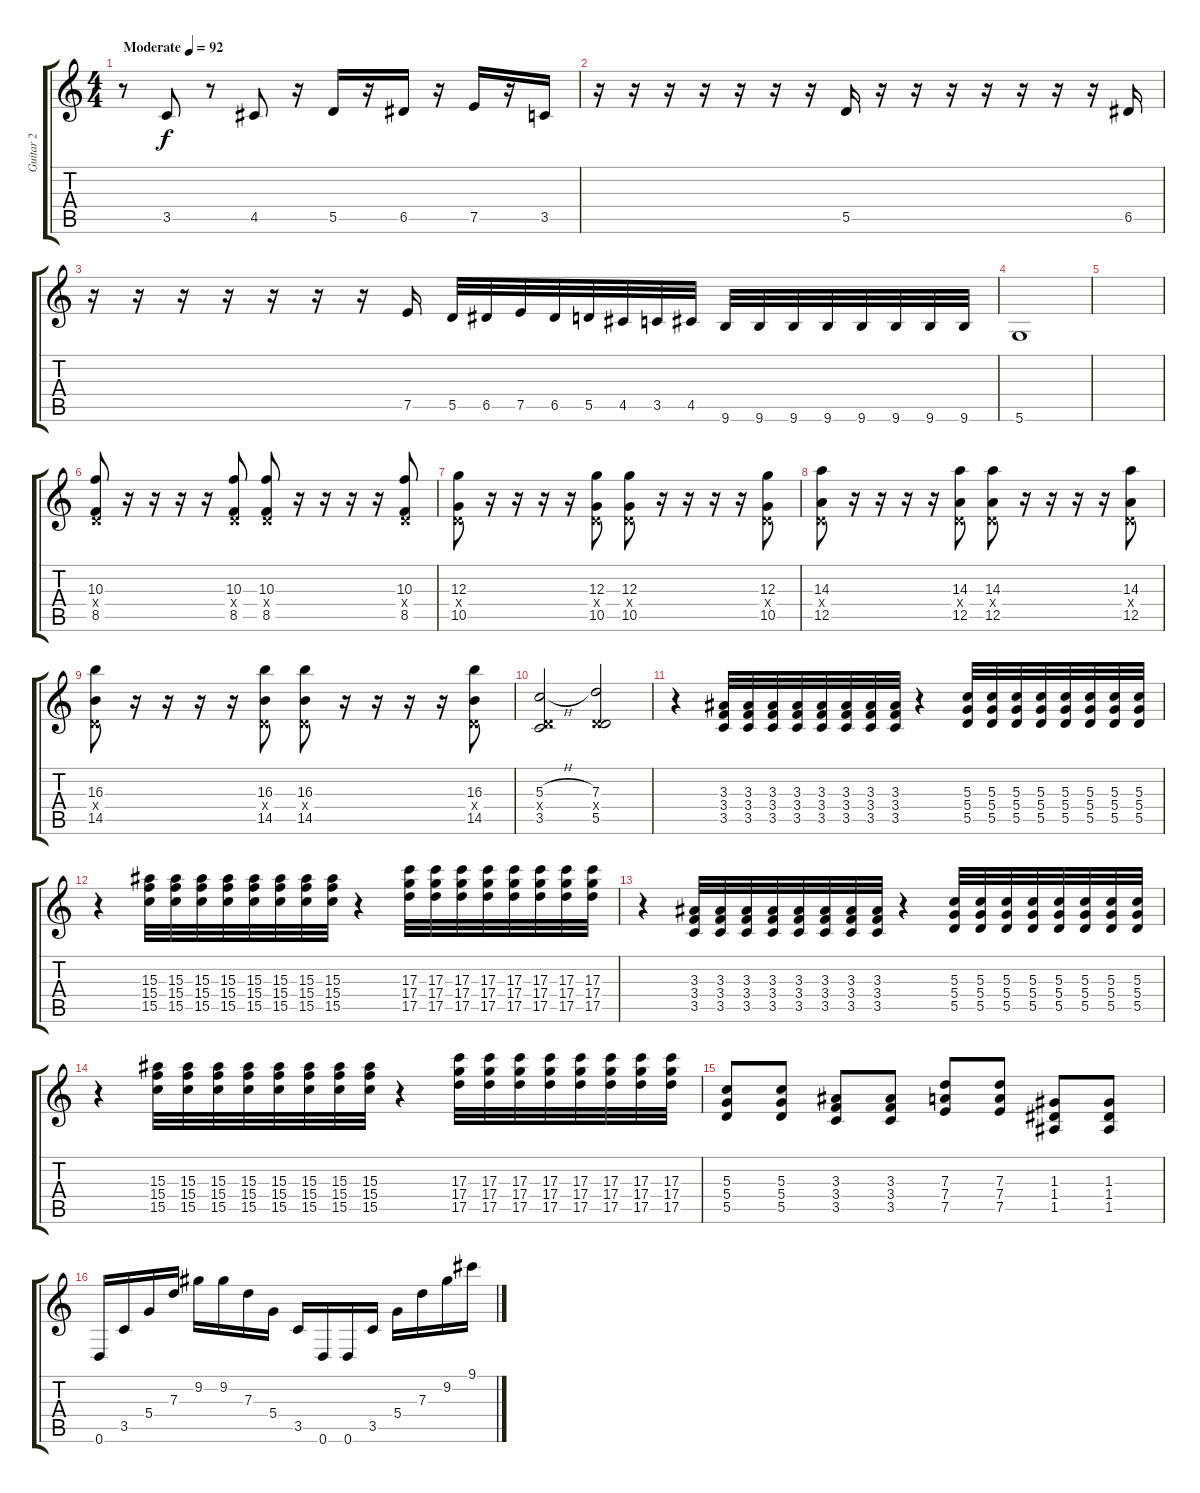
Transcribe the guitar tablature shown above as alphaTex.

\track ("Guitar 2" "Guitar 2") {instrument overdrivenguitar}
\staff {score tabs}
\tuning (E4 B3 G3 D3 A2 D2) {hide}
\ts (4 4)
\tempo (92 "Moderate")
\clef g2
\ks c
r.8{dy f instrument overdrivenguitar} 3.5.8 r.8 4.5.8 r.16 5.5.16 r.16 6.5.16 r.16 7.5.16 r.16 3.5.16 |
r.16 r.16 r.16 r.16 r.16 r.16 r.16 5.5.16 r.16 r.16 r.16 r.16 r.16 r.16 r.16 6.5.16 |
r.16 r.16 r.16 r.16 r.16 r.16 r.16 7.5.16 5.5.32 6.5.32 7.5.32 6.5.32 5.5.32 4.5.32 3.5.32 4.5.32 9.6.32 9.6.32 9.6.32 9.6.32 9.6.32 9.6.32 9.6.32 9.6.32 |
5.6.1 |
|
(10.3 0.4{x} 8.5).8 r.16 r.16 r.16 r.16 (10.3 0.4{x} 8.5).8 (10.3 0.4{x} 8.5).8 r.16 r.16 r.16 r.16 (10.3 0.4{x} 8.5).8 |
(12.3 0.4{x} 10.5).8 r.16 r.16 r.16 r.16 (12.3 0.4{x} 10.5).8 (12.3 0.4{x} 10.5).8 r.16 r.16 r.16 r.16 (12.3 0.4{x} 10.5).8 |
(14.3 0.4{x} 12.5).8 r.16 r.16 r.16 r.16 (14.3 0.4{x} 12.5).8 (14.3 0.4{x} 12.5).8 r.16 r.16 r.16 r.16 (14.3 0.4{x} 12.5).8 |
(16.3 0.4{x} 14.5).8 r.16 r.16 r.16 r.16 (16.3 0.4{x} 14.5).8 (16.3 0.4{x} 14.5).8 r.16 r.16 r.16 r.16 (16.3 0.4{x} 14.5).8 |
(5.3{h} 0.4{x} 3.5).2 (7.3 0.4{x} 5.5).2 |
r.4 (3.3 3.4 3.5).32 (3.3 3.4 3.5).32 (3.3 3.4 3.5).32 (3.3 3.4 3.5).32 (3.3 3.4 3.5).32 (3.3 3.4 3.5).32 (3.3 3.4 3.5).32 (3.3 3.4 3.5).32 r.4 (5.3 5.4 5.5).32 (5.3 5.4 5.5).32 (5.3 5.4 5.5).32 (5.3 5.4 5.5).32 (5.3 5.4 5.5).32 (5.3 5.4 5.5).32 (5.3 5.4 5.5).32 (5.3 5.4 5.5).32 |
r.4 (15.3 15.4 15.5).32 (15.3 15.4 15.5).32 (15.3 15.4 15.5).32 (15.3 15.4 15.5).32 (15.3 15.4 15.5).32 (15.3 15.4 15.5).32 (15.3 15.4 15.5).32 (15.3 15.4 15.5).32 r.4 (17.3 17.4 17.5).32 (17.3 17.4 17.5).32 (17.3 17.4 17.5).32 (17.3 17.4 17.5).32 (17.3 17.4 17.5).32 (17.3 17.4 17.5).32 (17.3 17.4 17.5).32 (17.3 17.4 17.5).32 |
r.4 (3.3 3.4 3.5).32 (3.3 3.4 3.5).32 (3.3 3.4 3.5).32 (3.3 3.4 3.5).32 (3.3 3.4 3.5).32 (3.3 3.4 3.5).32 (3.3 3.4 3.5).32 (3.3 3.4 3.5).32 r.4 (5.3 5.4 5.5).32 (5.3 5.4 5.5).32 (5.3 5.4 5.5).32 (5.3 5.4 5.5).32 (5.3 5.4 5.5).32 (5.3 5.4 5.5).32 (5.3 5.4 5.5).32 (5.3 5.4 5.5).32 |
r.4 (15.3 15.4 15.5).32 (15.3 15.4 15.5).32 (15.3 15.4 15.5).32 (15.3 15.4 15.5).32 (15.3 15.4 15.5).32 (15.3 15.4 15.5).32 (15.3 15.4 15.5).32 (15.3 15.4 15.5).32 r.4 (17.3 17.4 17.5).32 (17.3 17.4 17.5).32 (17.3 17.4 17.5).32 (17.3 17.4 17.5).32 (17.3 17.4 17.5).32 (17.3 17.4 17.5).32 (17.3 17.4 17.5).32 (17.3 17.4 17.5).32 |
(5.3 5.4 5.5).8 (5.3 5.4 5.5).8 (3.3 3.4 3.5).8 (3.3 3.4 3.5).8 (7.3 7.4 7.5).8 (7.3 7.4 7.5).8 (1.3 1.4 1.5).8 (1.3 1.4 1.5).8 |
0.6.16 3.5.16 5.4.16 7.3.16 9.2.16 9.2.16 7.3.16 5.4.16 3.5.16 0.6.16 0.6.16 3.5.16 5.4.16 7.3.16 9.2.16 9.1.16
